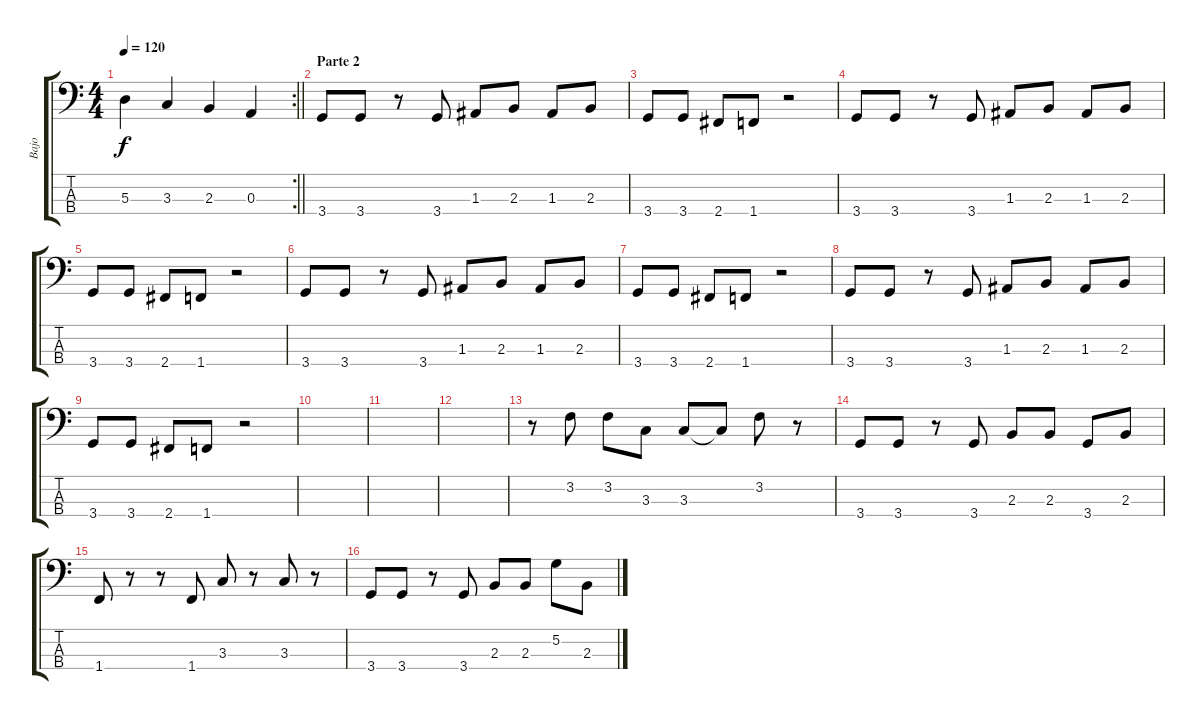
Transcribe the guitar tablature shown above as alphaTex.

\track ("Bajo" "Bajo") {instrument electricbassfinger}
\staff {score tabs}
\tuning (G2 D2 A1 E1) {hide}
\rc 2
\ts (4 4)
\tempo 120
\clef f4
\barLineRight lightlight
\ks c
5.3.4{dy f} 3.3.4 2.3.4 0.3.4 |
\section ("" "Parte 2")
3.4.8 3.4.8 r.8 3.4.8 1.3.8 2.3.8 1.3.8 2.3.8 |
3.4.8 3.4.8 2.4.8 1.4.8 r.2 |
3.4.8 3.4.8 r.8 3.4.8 1.3.8 2.3.8 1.3.8 2.3.8 |
3.4.8 3.4.8 2.4.8 1.4.8 r.2 |
3.4.8 3.4.8 r.8 3.4.8 1.3.8 2.3.8 1.3.8 2.3.8 |
3.4.8 3.4.8 2.4.8 1.4.8 r.2 |
3.4.8 3.4.8 r.8 3.4.8 1.3.8 2.3.8 1.3.8 2.3.8 |
3.4.8 3.4.8 2.4.8 1.4.8 r.2 |
|
|
|
r.8 3.2.8 3.2.8 3.3.8 3.3.8 3.3{t}.8 3.2.8 r.8 |
3.4.8 3.4.8 r.8 3.4.8 2.3.8 2.3.8 3.4.8 2.3.8 |
1.4.8 r.8 r.8 1.4.8 3.3.8 r.8 3.3.8 r.8 |
3.4.8 3.4.8 r.8 3.4.8 2.3.8 2.3.8 5.2.8 2.3.8
